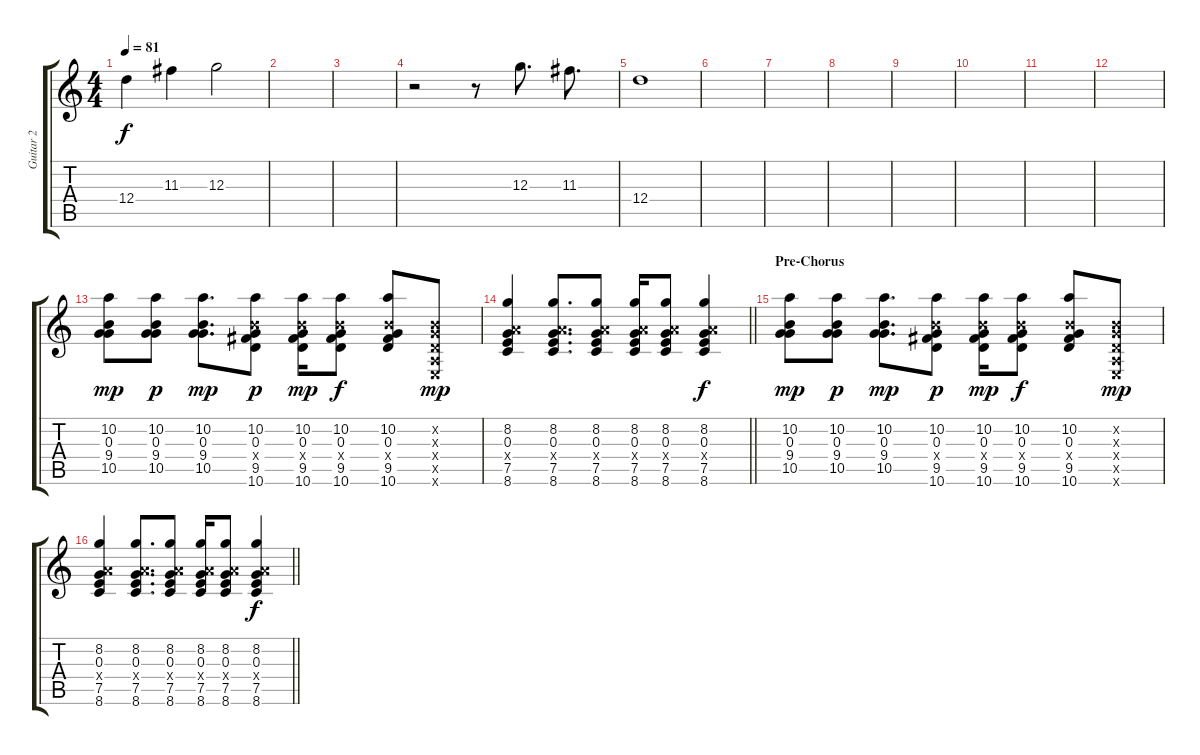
\track ("Guitar 2" "Guitar 2") {instrument electricguitarclean}
\staff {score tabs}
\tuning (E4 B3 G3 D3 A2 E2) {hide}
\ts (4 4)
\tempo 81
\clef g2
\ks c
12.4.4{dy f} 11.3.4 12.3.2 |
|
|
r.2 r.8 12.3.8{d} 11.3.8{d} |
12.4.1 |
|
|
|
|
|
|
|
(10.2 0.3 9.4 10.5).8{dy mp volume 0} (10.2 0.3 9.4 10.5).8{dy p volume 13} (10.2 0.3 9.4 10.5).8{d dy mp} (10.2 0.3 9.4{x} 9.5 10.6).8{dy p} (10.2 0.3 9.4{x} 9.5 10.6).16{dy mp} (10.2 0.3 9.4{x} 9.5 10.6).8{dy f} (10.2 0.3 9.4{x} 9.5 10.6).8 (0.2{x} 0.3{x} 0.4{x} 0.5{x} 0.6{x}).8{dy mp} |
\barLineRight lightlight
(8.2 0.3 7.4{x} 7.5 8.6).4 (8.2 0.3 7.4{x} 7.5 8.6).8{d} (8.2 0.3 7.4{x} 7.5 8.6).8 (8.2 0.3 7.4{x} 7.5 8.6).16 (8.2 0.3 7.4{x} 7.5 8.6).8 (8.2 0.3 7.4{x} 7.5 8.6).4{dy f} |
\section ("" "Pre-Chorus")
(10.2 0.3 9.4 10.5).8{dy mp} (10.2 0.3 9.4 10.5).8{dy p} (10.2 0.3 9.4 10.5).8{d dy mp} (10.2 0.3 9.4{x} 9.5 10.6).8{dy p} (10.2 0.3 9.4{x} 9.5 10.6).16{dy mp} (10.2 0.3 9.4{x} 9.5 10.6).8{dy f} (10.2 0.3 9.4{x} 9.5 10.6).8 (0.2{x} 0.3{x} 0.4{x} 0.5{x} 0.6{x}).8{dy mp} |
\barLineRight lightlight
(8.2 0.3 7.4{x} 7.5 8.6).4 (8.2 0.3 7.4{x} 7.5 8.6).8{d} (8.2 0.3 7.4{x} 7.5 8.6).8 (8.2 0.3 7.4{x} 7.5 8.6).16 (8.2 0.3 7.4{x} 7.5 8.6).8 (8.2 0.3 7.4{x} 7.5 8.6).4{dy f}
